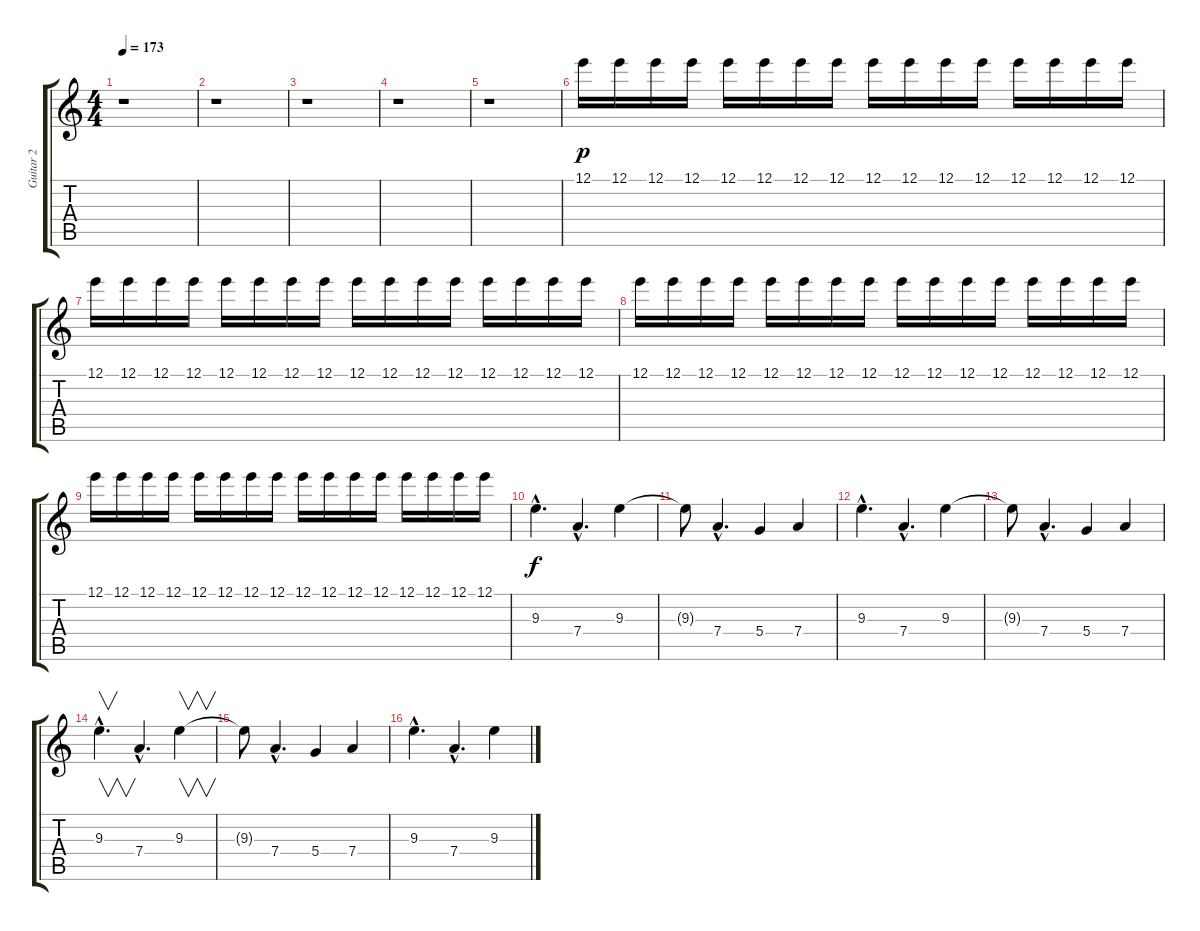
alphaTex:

\track ("Guitar 2" "Guitar 2") {instrument overdrivenguitar}
\staff {score tabs}
\tuning (E4 B3 G3 D3 A2 D2) {hide}
\ts (4 4)
\tempo 173
\clef g2
\ks c
r.1{dy f} |
r.1 |
r.1 |
r.1 |
r.1 |
12.1.16{dy p} 12.1.16 12.1.16 12.1.16 12.1.16 12.1.16 12.1.16 12.1.16 12.1.16 12.1.16 12.1.16 12.1.16 12.1.16 12.1.16 12.1.16 12.1.16 |
12.1.16 12.1.16 12.1.16 12.1.16 12.1.16 12.1.16 12.1.16 12.1.16 12.1.16 12.1.16 12.1.16 12.1.16 12.1.16 12.1.16 12.1.16 12.1.16 |
12.1.16 12.1.16 12.1.16 12.1.16 12.1.16 12.1.16 12.1.16 12.1.16 12.1.16 12.1.16 12.1.16 12.1.16 12.1.16 12.1.16 12.1.16 12.1.16 |
12.1.16 12.1.16 12.1.16 12.1.16 12.1.16 12.1.16 12.1.16 12.1.16 12.1.16 12.1.16 12.1.16 12.1.16 12.1.16 12.1.16 12.1.16 12.1.16 |
9.3{hac}.4{d dy f} 7.4{hac}.4{d} 9.3.4 |
9.3{t}.8 7.4{hac}.4{d} 5.4.4 7.4.4 |
9.3{hac}.4{d} 7.4{hac}.4{d} 9.3.4 |
9.3{t}.8 7.4{hac}.4{d} 5.4.4 7.4.4 |
9.3{hac}.4{v d} 7.4{hac}.4{d} 9.3.4{v} |
9.3{t}.8 7.4{hac}.4{d} 5.4.4 7.4.4 |
9.3{hac}.4{d} 7.4{hac}.4{d} 9.3.4
